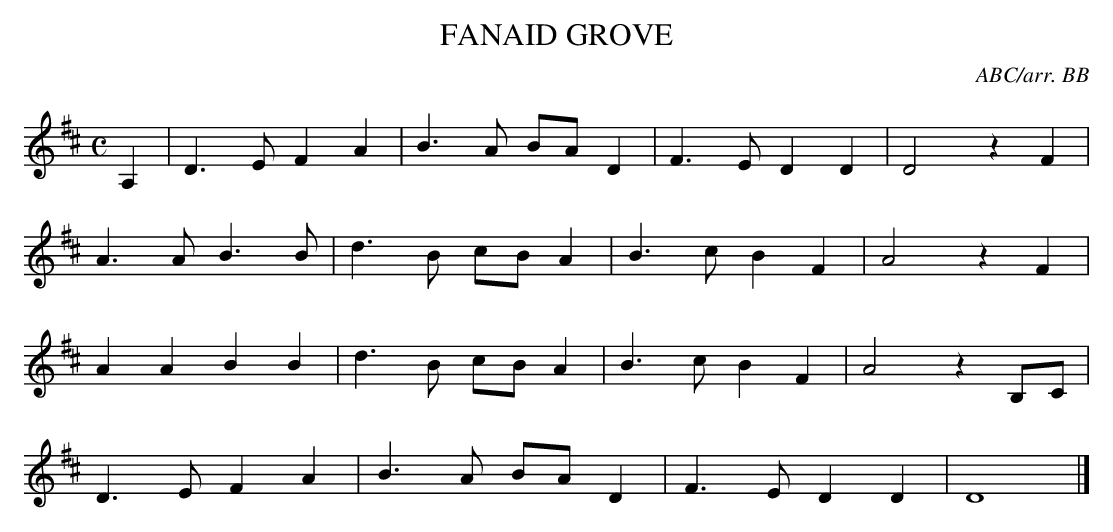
X:1
T:FANAID GROVE
Y:"dolce"
C:ABC/arr. BB
L:1/8
M:C
K:D
A,2|D3E F2A2|B3A BAD2|F3E D2D2|D4 z2F2|
A3A B3B|d3B cBA2|B3c B2F2|A4 z2 F2|
A2A2 B2B2|d3B cBA2|B3c B2F2|A4 z2 B,C|
D3E F2A2|B3A BAD2|F3E D2D2|D8|]
